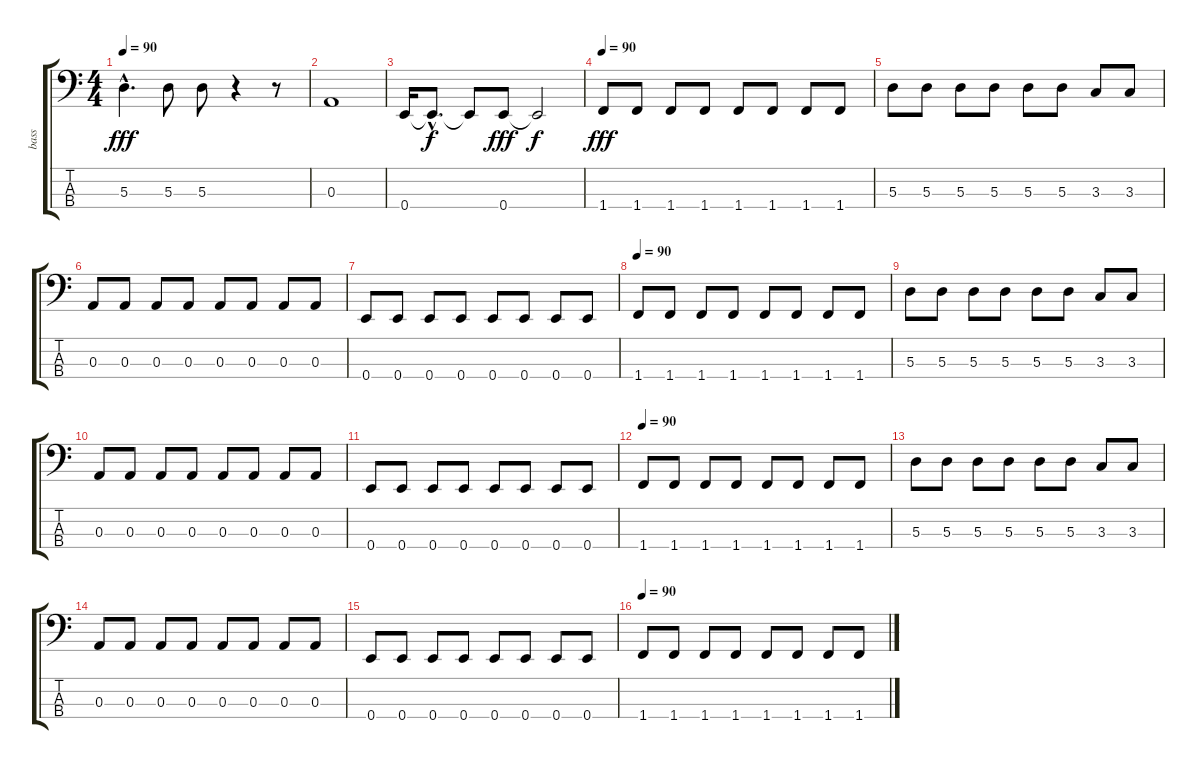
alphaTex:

\track ("bass" "bass") {instrument electricbassfinger}
\staff {score tabs}
\tuning (G2 D2 A1 E1) {hide}
\ts (4 4)
\tempo 90
\clef f4
\ks c
5.3{hac}.4{d dy fff} 5.3.8 5.3.8 r.4 r.8 |
0.3.1 |
0.4.16 0.4{hac t}.8{d dy f} 0.4{t}.8 0.4.8{dy fff} 0.4{t}.2{dy f} |
\tempo 90
1.4.8{dy fff} 1.4.8 1.4.8 1.4.8 1.4.8 1.4.8 1.4.8 1.4.8 |
5.3.8 5.3.8 5.3.8 5.3.8 5.3.8 5.3.8 3.3.8 3.3.8 |
0.3.8 0.3.8 0.3.8 0.3.8 0.3.8 0.3.8 0.3.8 0.3.8 |
0.4.8 0.4.8 0.4.8 0.4.8 0.4.8 0.4.8 0.4.8 0.4.8 |
\tempo 90
1.4.8 1.4.8 1.4.8 1.4.8 1.4.8 1.4.8 1.4.8 1.4.8 |
5.3.8 5.3.8 5.3.8 5.3.8 5.3.8 5.3.8 3.3.8 3.3.8 |
0.3.8 0.3.8 0.3.8 0.3.8 0.3.8 0.3.8 0.3.8 0.3.8 |
0.4.8 0.4.8 0.4.8 0.4.8 0.4.8 0.4.8 0.4.8 0.4.8 |
\tempo 90
1.4.8 1.4.8 1.4.8 1.4.8 1.4.8 1.4.8 1.4.8 1.4.8 |
5.3.8 5.3.8 5.3.8 5.3.8 5.3.8 5.3.8 3.3.8 3.3.8 |
0.3.8 0.3.8 0.3.8 0.3.8 0.3.8 0.3.8 0.3.8 0.3.8 |
0.4.8 0.4.8 0.4.8 0.4.8 0.4.8 0.4.8 0.4.8 0.4.8 |
\tempo 90
1.4.8 1.4.8 1.4.8 1.4.8 1.4.8 1.4.8 1.4.8 1.4.8
